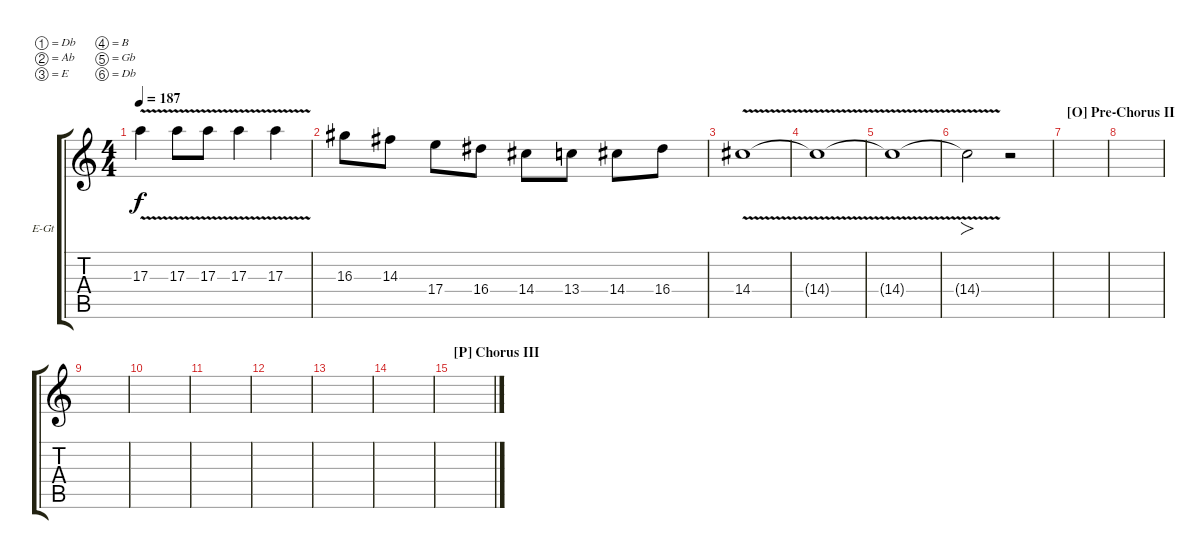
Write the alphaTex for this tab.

\defaultSystemsLayout 4
\bracketExtendMode groupsimilarinstruments
\firstSystemTrackNameOrientation horizontal
\otherSystemsTrackNameOrientation horizontal
\track ("Solo" "E-Gt") {instrument overdrivenguitar}
\staff {score tabs}
\tuning (Db4 Ab3 E3 B2 Gb2 Db2)
\ts (4 4)
\tempo 187
\clef g2
\scale
0.333333
\ks c
17.3{v}.4{dy f} 17.3{v}.8 17.3{v}.8 17.3{v}.4 17.3{v}.4 |
\scale
0.333333 16.3.8 14.3.8 17.4.8 16.4.8 14.4.8 13.4.8 14.4.8 16.4.8 |
\scale
0.333333 14.4{v}.1 |
\scale
0.333333 14.4{v t}.1 |
\scale
0.333333 14.4{v t}.1 |
\scale
0.333333 14.4{v t}.2{fo} r.2 |
\section ("O" "Pre-Chorus II")
\scale
0.333333 |
\scale
0.333333 |
\scale
0.333333 |
\scale
0.333333 |
\scale
0.333333 |
\scale
0.333333 |
\scale
0.333333 |
\scale
0.333333 |
\section ("P" "Chorus III")
\scale
0.333333 |
\scale
0.333333
